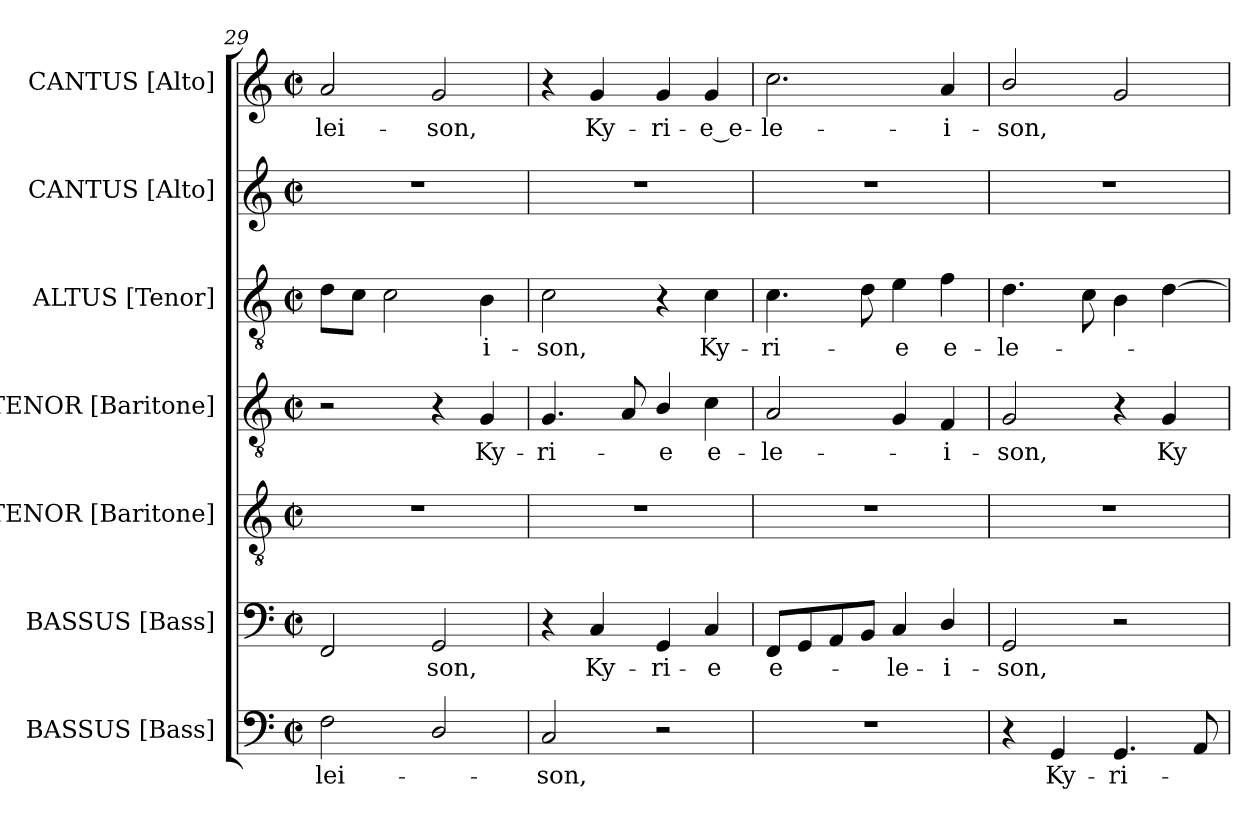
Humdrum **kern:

**kern	**text	**kern	**text	**kern	**kern	**text	**kern	**text	**kern	**kern	**text
*part7	*part7	*part6	*part6	*part5	*part4	*part4	*part3	*part3	*part2	*part1	*part1
*staff7	*staff7	*staff6	*staff6	*staff5	*staff4	*staff4	*staff3	*staff3	*staff2	*staff1	*staff1
*I"BASSUS [Bass]	*	*I"BASSUS [Bass]	*	*I"TENOR [Baritone]	*I"TENOR [Baritone]	*	*I"ALTUS [Tenor]	*	*I"CANTUS [Alto]	*I"CANTUS [Alto]	*
*I'B.	*	*I'B.	*	*I'Bar.	*I'Bar.	*	*I'T.	*	*I'A.	*I'A.	*
!!LO:LB:g=z
*clefF4	*	*clefF4	*	*clefGv2	*clefGv2	*	*clefGv2	*	*clefG2	*clefG2	*
*	*	*	*	*ITrd7c12	*ITrd7c12	*	*ITrd7c12	*	*	*	*
*k[]	*	*k[]	*	*k[]	*k[]	*	*k[]	*	*k[]	*k[]	*
*C:	*	*C:	*	*C:	*C:	*	*C:	*	*C:	*C:	*
*M2/2	*	*M2/2	*	*M2/2	*M2/2	*	*M2/2	*	*M2/2	*M2/2	*
*met(c|)	*	*met(c|)	*	*met(c|)	*met(c|)	*	*met(c|)	*	*met(c|)	*met(c|)	*
=29	=29	=29	=29	=29	=29	=29	=29	=29	=29	=29	=29
!	!LO:LY:b:color=#000000	!	!	!	!	!	!	!	!	!	!
!	!	!	!	!	!	!	!	!	!	!	!LO:LY:b:color=#000000
2Fi\	-lei-	2FFi/	.	1r	2r	.	8Di\L	.	1r	2ai/	-lei-
.	.	.	.	.	.	.	8Ci\J	.	.	.	.
.	.	.	.	.	.	.	2Ci\	.	.	.	.
!	!	!	!LO:LY:b:color=#000000	!	!	!	!	!	!	!	!
!	!	!	!	!	!	!	!	!	!	!	!LO:LY:b:color=#000000
2Di/	.	2GGi/	-son,	.	4r	.	.	.	.	2gi/	-son,
!	!	!	!	!	!	!LO:LY:b:color=#000000	!	!	!	!	!
!	!	!	!	!	!	!	!	!LO:LY:b:color=#000000	!	!	!
.	.	.	.	.	4GGi/	Ky-	4BBi\	-i-	.	.	.
=30	=30	=30	=30	=30	=30	=30	=30	=30	=30	=30	=30
!	!LO:LY:b:color=#000000	!	!	!	!	!	!	!	!	!	!
!	!	!	!	!	!	!LO:LY:b:color=#000000	!	!	!	!	!
!	!	!	!	!	!	!	!	!LO:LY:b:color=#000000	!	!	!
2Ci/	-son,	4r	.	1r	4.GGi/	-ri-	2Ci\	-son,	1r	4r	.
!	!	!	!LO:LY:b:color=#000000	!	!	!	!	!	!	!	!
!	!	!	!	!	!	!	!	!	!	!	!LO:LY:b:color=#000000
.	.	4Ci/	Ky-	.	.	.	.	.	.	4gi/	Ky-
.	.	.	.	.	8AAi/	.	.	.	.	.	.
!	!	!	!LO:LY:b:color=#000000	!	!	!	!	!	!	!	!
!	!	!	!	!	!	!LO:LY:b:color=#000000	!	!	!	!	!
!	!	!	!	!	!	!	!	!	!	!	!LO:LY:b:color=#000000
2r	.	4GGi/	-ri-	.	4BBi/	-e	4r	.	.	4gi/	-ri-
!	!	!	!LO:LY:b:color=#000000	!	!	!	!	!	!	!	!
!	!	!	!	!	!	!LO:LY:b:color=#000000	!	!	!	!	!
!	!	!	!	!	!	!	!	!LO:LY:b:color=#000000	!	!	!
!	!	!	!	!	!	!	!	!	!	!	!LO:LY:b:color=#000000
.	.	4Ci/	-e	.	4Ci\	e-	4Ci\	Ky-	.	4gi/	-e_e-
=31	=31	=31	=31	=31	=31	=31	=31	=31	=31	=31	=31
!	!	!	!LO:LY:b:color=#000000	!	!	!	!	!	!	!	!
!	!	!	!	!	!	!LO:LY:b:color=#000000	!	!	!	!	!
!	!	!	!	!	!	!	!	!LO:LY:b:color=#000000	!	!	!
!	!	!	!	!	!	!	!	!	!	!	!LO:LY:b:color=#000000
1r	.	8FFi/L	e-	1r	2AAi/	-le-	4.Ci\	-ri-	1r	2.cci\	-le-
.	.	8GGi/	.	.	.	.	.	.	.	.	.
.	.	8AAi/	.	.	.	.	.	.	.	.	.
.	.	8BBi/J	.	.	.	.	8Di\	.	.	.	.
!	!	!	!LO:LY:b:color=#000000	!	!	!	!	!	!	!	!
!	!	!	!	!	!	!	!	!LO:LY:b:color=#000000	!	!	!
.	.	4Ci/	-le-	.	4GGi/	.	4Ei\	-e	.	.	.
!	!	!	!LO:LY:b:color=#000000	!	!	!	!	!	!	!	!
!	!	!	!	!	!	!LO:LY:b:color=#000000	!	!	!	!	!
!	!	!	!	!	!	!	!	!LO:LY:b:color=#000000	!	!	!
!	!	!	!	!	!	!	!	!	!	!	!LO:LY:b:color=#000000
.	.	4Di/	-i-	.	4FFi/	-i-	4Fi\	e-	.	4ai/	-i-
=32	=32	=32	=32	=32	=32	=32	=32	=32	=32	=32	=32
!	!	!	!LO:LY:b:color=#000000	!	!	!	!	!	!	!	!
!	!	!	!	!	!	!LO:LY:b:color=#000000	!	!	!	!	!
!	!	!	!	!	!	!	!	!LO:LY:b:color=#000000	!	!	!
!	!	!	!	!	!	!	!	!	!	!	!LO:LY:b:color=#000000
4r	.	2GGi/	-son,	1r	2GGi/	-son,	4.Di\	-le-	1r	2bi/	-son,
!	!LO:LY:b:color=#000000	!	!	!	!	!	!	!	!	!	!
4GGi/	Ky-	.	.	.	.	.	.	.	.	.	.
.	.	.	.	.	.	.	8Ci\	.	.	.	.
!	!LO:LY:b:color=#000000	!	!	!	!	!	!	!	!	!	!
4.GGi/	-ri-	2r	.	.	4r	.	4BBi\	.	.	2gi/	.
!	!	!	!	!	!	!LO:LY:b:color=#000000	!	!	!	!	!
.	.	.	.	.	4GGi/	Ky-	[>4Di\	.	.	.	.
8AAi/	.	.	.	.	.	.	.	.	.	.	.
=	=	=	=	=	=	=	=	=	=	=	=
*-	*-	*-	*-	*-	*-	*-	*-	*-	*-	*-	*-
